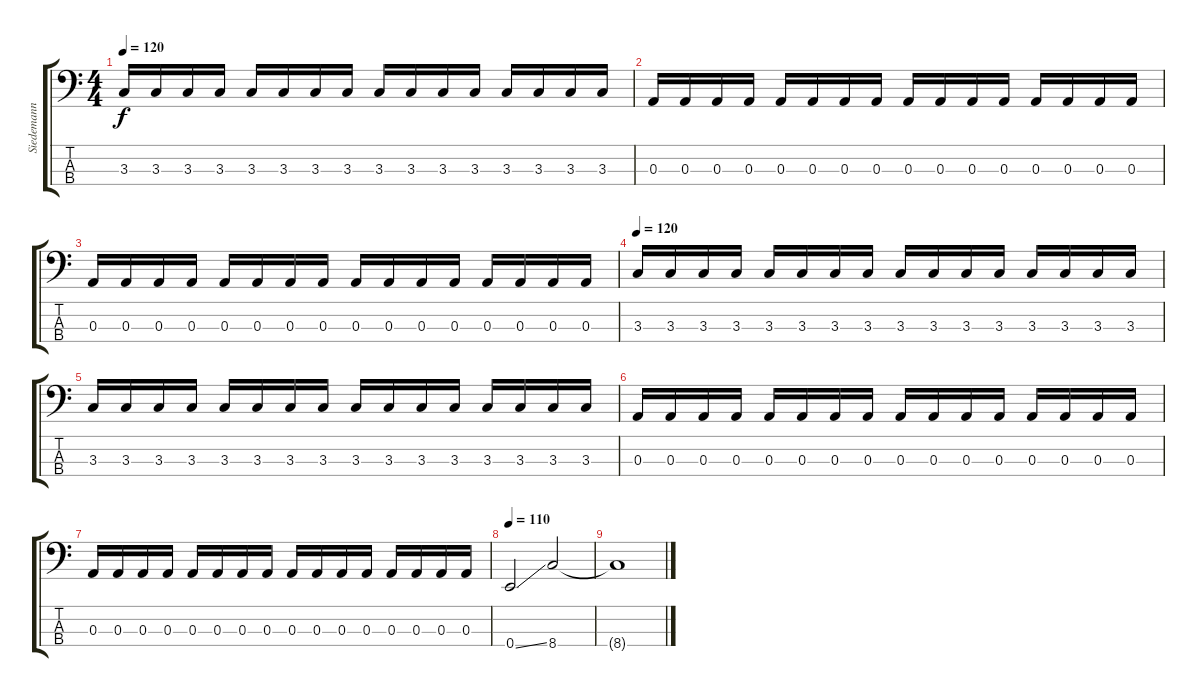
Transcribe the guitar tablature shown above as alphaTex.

\track ("Siedemann" "Siedemann") {instrument electricbassfinger}
\staff {score tabs}
\tuning (G2 D2 A1 E1) {hide}
\ts (4 4)
\tempo 120
\clef f4
\ks c
3.3.16{dy f} 3.3.16 3.3.16 3.3.16 3.3.16 3.3.16 3.3.16 3.3.16 3.3.16 3.3.16 3.3.16 3.3.16 3.3.16 3.3.16 3.3.16 3.3.16 |
0.3.16 0.3.16 0.3.16 0.3.16 0.3.16 0.3.16 0.3.16 0.3.16 0.3.16 0.3.16 0.3.16 0.3.16 0.3.16 0.3.16 0.3.16 0.3.16 |
0.3.16 0.3.16 0.3.16 0.3.16 0.3.16 0.3.16 0.3.16 0.3.16 0.3.16 0.3.16 0.3.16 0.3.16 0.3.16 0.3.16 0.3.16 0.3.16 |
\tempo 120
3.3.16 3.3.16 3.3.16 3.3.16 3.3.16 3.3.16 3.3.16 3.3.16 3.3.16 3.3.16 3.3.16 3.3.16 3.3.16 3.3.16 3.3.16 3.3.16 |
3.3.16 3.3.16 3.3.16 3.3.16 3.3.16 3.3.16 3.3.16 3.3.16 3.3.16 3.3.16 3.3.16 3.3.16 3.3.16 3.3.16 3.3.16 3.3.16 |
0.3.16 0.3.16 0.3.16 0.3.16 0.3.16 0.3.16 0.3.16 0.3.16 0.3.16 0.3.16 0.3.16 0.3.16 0.3.16 0.3.16 0.3.16 0.3.16 |
0.3.16 0.3.16 0.3.16 0.3.16 0.3.16 0.3.16 0.3.16 0.3.16 0.3.16 0.3.16 0.3.16 0.3.16 0.3.16 0.3.16 0.3.16 0.3.16 |
\tempo 110
0.4{ss}.2 8.4.2 |
8.4{t}.1
